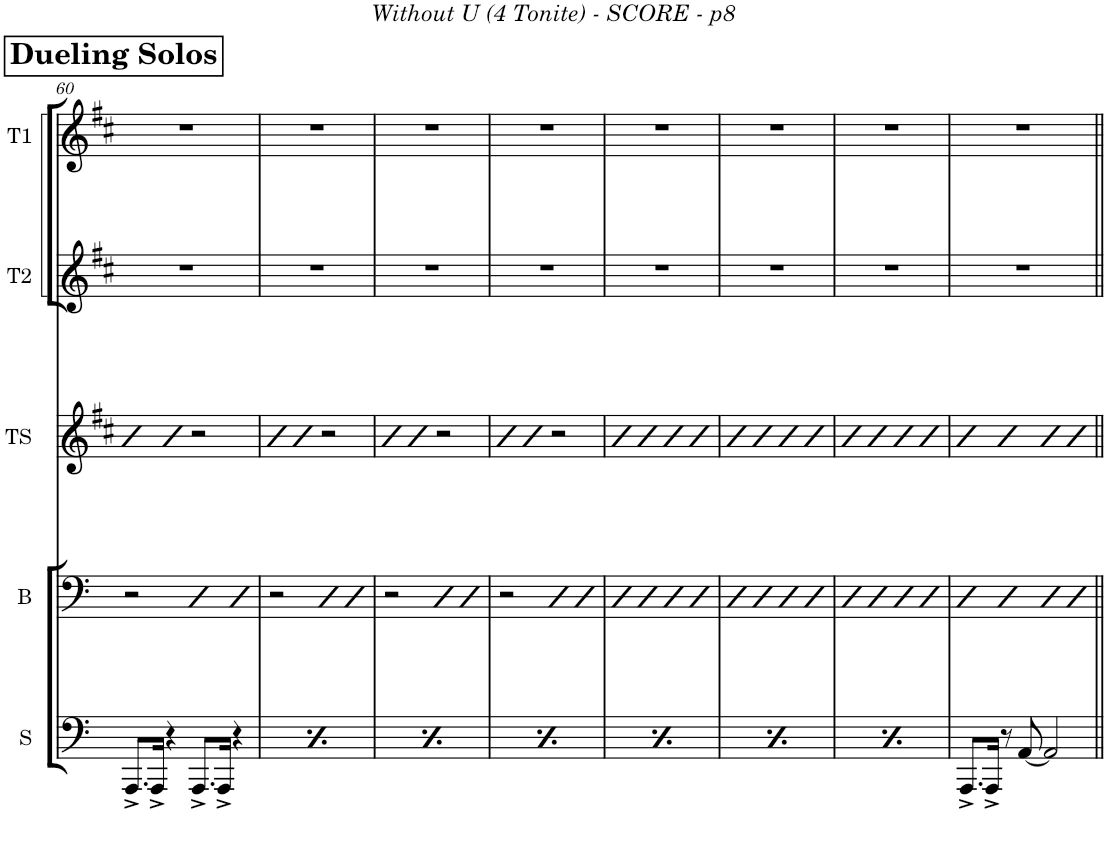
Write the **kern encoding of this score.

**kern	**kern	**kern	**kern	**kern
*part5	*part4	*part3	*part2	*part1
*staff5	*staff4	*staff3	*staff2	*staff1
*I"Sousa	*I"Trombone	*I"Tenor Sax	*I"Trumpet 2	*I"Trumpet 1
*I'S	*	*I'TS	*I'T2	*I'T1
!!LO:PB:g=z
*clefF4	*clefF4	*clefG2	*clefG2	*clefG2
*	*	*Trd8c14	*Trd1c2	*Trd1c2
*k[]	*k[]	*k[f#c#]	*k[f#c#]	*k[f#c#]
*M4/4	*M4/4	*M4/4	*M4/4	*M4/4
!!LO:REH:place=s1:a:B:cj:fs=14:t=Dueling Solos
=60	=60	=60	=60	=60
8.AAA^/L	2r	4b	1r	1r
16AAA^/Jk	.	.	.	.
4r	.	4b	.	.
8.AAA^/L	4D	2r	.	.
16AAA^/Jk	.	.	.	.
4r	4D	.	.	.
=61	=61	=61	=61	=61
8.AAA^/L	2r	4b	1r	1r
16AAA^/Jk	.	.	.	.
4r	.	4b	.	.
8.AAA^/L	4D	2r	.	.
16AAA^/Jk	.	.	.	.
4r	4D	.	.	.
=62	=62	=62	=62	=62
8.AAA^/L	2r	4b	1r	1r
16AAA^/Jk	.	.	.	.
4r	.	4b	.	.
8.AAA^/L	4D	2r	.	.
16AAA^/Jk	.	.	.	.
4r	4D	.	.	.
=63	=63	=63	=63	=63
8.AAA^/L	2r	4b	1r	1r
16AAA^/Jk	.	.	.	.
4r	.	4b	.	.
8.AAA^/L	4D	2r	.	.
16AAA^/Jk	.	.	.	.
4r	4D	.	.	.
=64	=64	=64	=64	=64
8.AAA^/L	4D	4b	1r	1r
16AAA^/Jk	.	.	.	.
4r	4D	4b	.	.
8.AAA^/L	4D	4b	.	.
16AAA^/Jk	.	.	.	.
4r	4D	4b	.	.
=65	=65	=65	=65	=65
8.AAA^/L	4D	4b	1r	1r
16AAA^/Jk	.	.	.	.
4r	4D	4b	.	.
8.AAA^/L	4D	4b	.	.
16AAA^/Jk	.	.	.	.
4r	4D	4b	.	.
=66	=66	=66	=66	=66
8.AAA^/L	4D	4b	1r	1r
16AAA^/Jk	.	.	.	.
4r	4D	4b	.	.
8.AAA^/L	4D	4b	.	.
16AAA^/Jk	.	.	.	.
4r	4D	4b	.	.
=67	=67	=67	=67	=67
8.AAA^/L	4D	4b	1r	1r
16AAA^/Jk	.	.	.	.
8r	4D	4b	.	.
[8AA/	.	.	.	.
2AA/]	4D	4b	.	.
.	4D	4b	.	.
=||	=||	=||	=||	=||
*-	*-	*-	*-	*-
